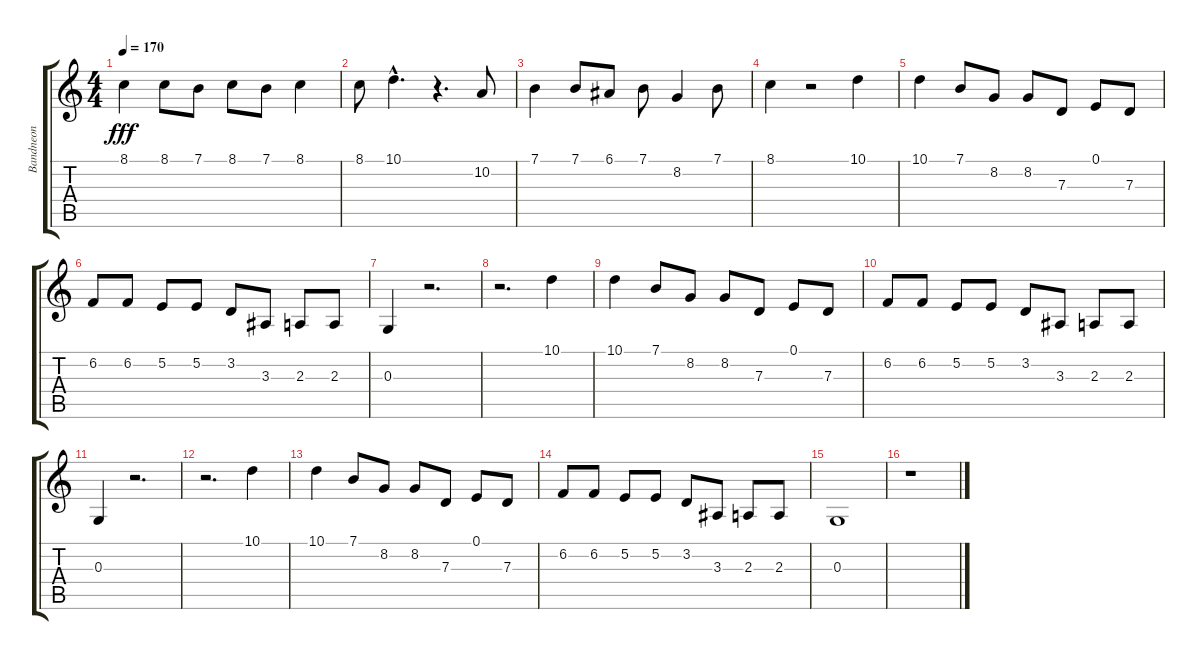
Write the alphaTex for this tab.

\track ("Bandneon" "Bandneon") {instrument tangoaccordion}
\staff {score tabs}
\tuning (E4 B3 G3 D3 A2 E2) {hide}
\ts (4 4)
\tempo 170
\clef g2
\ks c
8.1.4{dy fff} 8.1.8 7.1.8 8.1.8 7.1.8 8.1.4 |
8.1.8 10.1{hac}.4{d} r.4{d} 10.2.8 |
7.1.4 7.1.8 6.1.8 7.1.8 8.2.4 7.1.8 |
8.1.4 r.2 10.1.4 |
10.1.4 7.1.8 8.2.8 8.2.8 7.3.8 0.1.8 7.3.8 |
6.2.8 6.2.8 5.2.8 5.2.8 3.2.8 3.3.8 2.3.8 2.3.8 |
0.3.4 r.2{d} |
r.2{d} 10.1.4 |
10.1.4 7.1.8 8.2.8 8.2.8 7.3.8 0.1.8 7.3.8 |
6.2.8 6.2.8 5.2.8 5.2.8 3.2.8 3.3.8 2.3.8 2.3.8 |
0.3.4 r.2{d} |
r.2{d} 10.1.4 |
10.1.4 7.1.8 8.2.8 8.2.8 7.3.8 0.1.8 7.3.8 |
6.2.8 6.2.8 5.2.8 5.2.8 3.2.8 3.3.8 2.3.8 2.3.8 |
0.3.1 |
r.1
